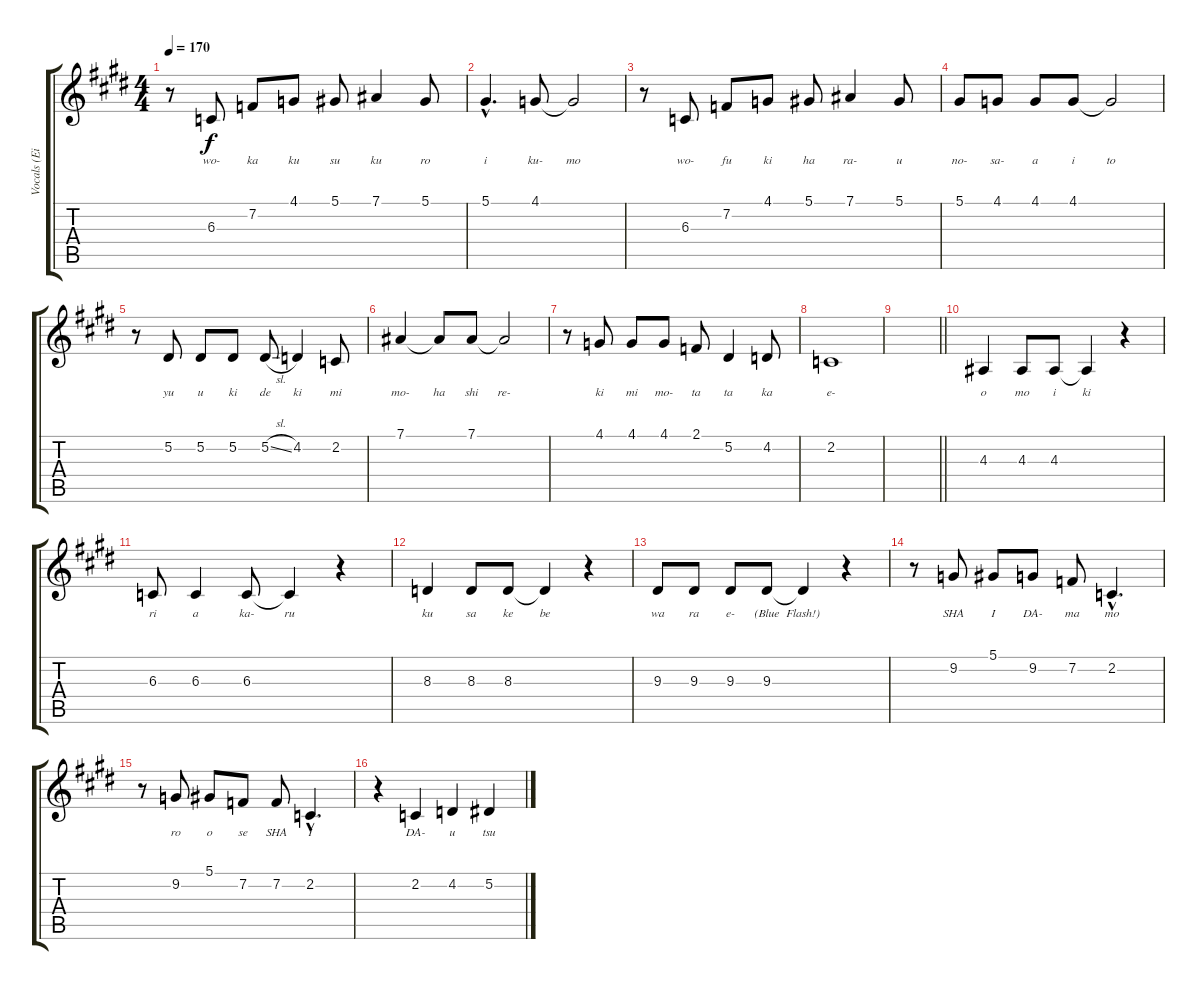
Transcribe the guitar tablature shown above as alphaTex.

\track ("Vocals (Eizo)" "Vocals (Ei") {instrument flute}
\staff {score tabs}
\tuning (Eb4 Bb3 Gb3 Db3 Ab2 Eb2) {hide}
\ts (4 4)
\tempo 170
\clef g2
\ks e
r.8{dy f} 6.3.8{lyrics (0 "wo-") lyrics (1 "") lyrics (2 "") lyrics (3 "") lyrics (4 "")} 7.2.8{lyrics (0 "ka") lyrics (1 "") lyrics (2 "") lyrics (3 "") lyrics (4 "")} 4.1.8{lyrics (0 "ku") lyrics (1 "") lyrics (2 "") lyrics (3 "") lyrics (4 "")} 5.1.8{lyrics (0 "su") lyrics (1 "") lyrics (2 "") lyrics (3 "") lyrics (4 "")} 7.1.4{lyrics (0 "ku") lyrics (1 "") lyrics (2 "") lyrics (3 "") lyrics (4 "")} 5.1.8{lyrics (0 "ro") lyrics (1 "") lyrics (2 "") lyrics (3 "") lyrics (4 "")} |
5.1{hac}.4{d lyrics (0 "i") lyrics (1 "") lyrics (2 "") lyrics (3 "") lyrics (4 "")} 4.1.8{lyrics (0 "ku-") lyrics (1 "") lyrics (2 "") lyrics (3 "") lyrics (4 "")} 4.1{t}.2{lyrics (0 "mo") lyrics (1 "") lyrics (2 "") lyrics (3 "") lyrics (4 "")} |
r.8 6.3.8{lyrics (0 "wo-") lyrics (1 "") lyrics (2 "") lyrics (3 "") lyrics (4 "")} 7.2.8{lyrics (0 "fu") lyrics (1 "") lyrics (2 "") lyrics (3 "") lyrics (4 "")} 4.1.8{lyrics (0 "ki") lyrics (1 "") lyrics (2 "") lyrics (3 "") lyrics (4 "")} 5.1.8{lyrics (0 "ha") lyrics (1 "") lyrics (2 "") lyrics (3 "") lyrics (4 "")} 7.1.4{lyrics (0 "ra-") lyrics (1 "") lyrics (2 "") lyrics (3 "") lyrics (4 "")} 5.1.8{lyrics (0 "u") lyrics (1 "") lyrics (2 "") lyrics (3 "") lyrics (4 "")} |
5.1.8{lyrics (0 "no-") lyrics (1 "") lyrics (2 "") lyrics (3 "") lyrics (4 "")} 4.1.8{lyrics (0 "sa-") lyrics (1 "") lyrics (2 "") lyrics (3 "") lyrics (4 "")} 4.1.8{lyrics (0 "a") lyrics (1 "") lyrics (2 "") lyrics (3 "") lyrics (4 "")} 4.1.8{lyrics (0 "i") lyrics (1 "") lyrics (2 "") lyrics (3 "") lyrics (4 "")} 4.1{t}.2{lyrics (0 "to") lyrics (1 "") lyrics (2 "") lyrics (3 "") lyrics (4 "")} |
r.8 5.2.8{lyrics (0 "yu") lyrics (1 "") lyrics (2 "") lyrics (3 "") lyrics (4 "")} 5.2.8{lyrics (0 "u") lyrics (1 "") lyrics (2 "") lyrics (3 "") lyrics (4 "")} 5.2.8{lyrics (0 "ki") lyrics (1 "") lyrics (2 "") lyrics (3 "") lyrics (4 "")} 5.2{sl}.8{lyrics (0 "de") lyrics (1 "") lyrics (2 "") lyrics (3 "") lyrics (4 "")} 4.2.4{lyrics (0 "ki") lyrics (1 "") lyrics (2 "") lyrics (3 "") lyrics (4 "")} 2.2.8{lyrics (0 "mi") lyrics (1 "") lyrics (2 "") lyrics (3 "") lyrics (4 "")} |
7.1.4{lyrics (0 "mo-") lyrics (1 "") lyrics (2 "") lyrics (3 "") lyrics (4 "")} 7.1{t}.8{lyrics (0 "ha") lyrics (1 "") lyrics (2 "") lyrics (3 "") lyrics (4 "")} 7.1.8{lyrics (0 "shi") lyrics (1 "") lyrics (2 "") lyrics (3 "") lyrics (4 "")} 7.1{t}.2{lyrics (0 "re-") lyrics (1 "") lyrics (2 "") lyrics (3 "") lyrics (4 "")} |
r.8 4.1.8{lyrics (0 "ki") lyrics (1 "") lyrics (2 "") lyrics (3 "") lyrics (4 "")} 4.1.8{lyrics (0 "mi") lyrics (1 "") lyrics (2 "") lyrics (3 "") lyrics (4 "")} 4.1.8{lyrics (0 "mo-") lyrics (1 "") lyrics (2 "") lyrics (3 "") lyrics (4 "")} 2.1.8{lyrics (0 "ta") lyrics (1 "") lyrics (2 "") lyrics (3 "") lyrics (4 "")} 5.2.4{lyrics (0 "ta") lyrics (1 "") lyrics (2 "") lyrics (3 "") lyrics (4 "")} 4.2.8{lyrics (0 "ka") lyrics (1 "") lyrics (2 "") lyrics (3 "") lyrics (4 "")} |
2.2.1{lyrics (0 "e-") lyrics (1 "") lyrics (2 "") lyrics (3 "") lyrics (4 "")} |
\barLineRight lightlight
|
4.3.4{lyrics (0 "o") lyrics (1 "") lyrics (2 "") lyrics (3 "") lyrics (4 "")} 4.3.8{lyrics (0 "mo") lyrics (1 "") lyrics (2 "") lyrics (3 "") lyrics (4 "")} 4.3.8{lyrics (0 "i") lyrics (1 "") lyrics (2 "") lyrics (3 "") lyrics (4 "")} 4.3{t}.4{lyrics (0 "ki") lyrics (1 "") lyrics (2 "") lyrics (3 "") lyrics (4 "")} r.4 |
6.3.8{lyrics (0 "ri") lyrics (1 "") lyrics (2 "") lyrics (3 "") lyrics (4 "")} 6.3.4{lyrics (0 "a") lyrics (1 "") lyrics (2 "") lyrics (3 "") lyrics (4 "")} 6.3.8{lyrics (0 "ka-") lyrics (1 "") lyrics (2 "") lyrics (3 "") lyrics (4 "")} 6.3{t}.4{lyrics (0 "ru") lyrics (1 "") lyrics (2 "") lyrics (3 "") lyrics (4 "")} r.4 |
8.3.4{lyrics (0 "ku") lyrics (1 "") lyrics (2 "") lyrics (3 "") lyrics (4 "")} 8.3.8{lyrics (0 "sa") lyrics (1 "") lyrics (2 "") lyrics (3 "") lyrics (4 "")} 8.3.8{lyrics (0 "ke") lyrics (1 "") lyrics (2 "") lyrics (3 "") lyrics (4 "")} 8.3{t}.4{lyrics (0 "be") lyrics (1 "") lyrics (2 "") lyrics (3 "") lyrics (4 "")} r.4 |
9.3.8{lyrics (0 "wa") lyrics (1 "") lyrics (2 "") lyrics (3 "") lyrics (4 "")} 9.3.8{lyrics (0 "ra") lyrics (1 "") lyrics (2 "") lyrics (3 "") lyrics (4 "")} 9.3.8{lyrics (0 "e-") lyrics (1 "") lyrics (2 "") lyrics (3 "") lyrics (4 "")} 9.3.8{lyrics (0 "(Blue") lyrics (1 "") lyrics (2 "") lyrics (3 "") lyrics (4 "")} 9.3{t}.4{lyrics (0 "Flash!)") lyrics (1 "") lyrics (2 "") lyrics (3 "") lyrics (4 "")} r.4 |
r.8 9.2.8{lyrics (0 "SHA") lyrics (1 "") lyrics (2 "") lyrics (3 "") lyrics (4 "")} 5.1.8{lyrics (0 "I") lyrics (1 "") lyrics (2 "") lyrics (3 "") lyrics (4 "")} 9.2.8{lyrics (0 "DA-") lyrics (1 "") lyrics (2 "") lyrics (3 "") lyrics (4 "")} 7.2.8{lyrics (0 "ma") lyrics (1 "") lyrics (2 "") lyrics (3 "") lyrics (4 "")} 2.2{hac}.4{d lyrics (0 "mo") lyrics (1 "") lyrics (2 "") lyrics (3 "") lyrics (4 "")} |
r.8 9.2.8{lyrics (0 "ro") lyrics (1 "") lyrics (2 "") lyrics (3 "") lyrics (4 "")} 5.1.8{lyrics (0 "o") lyrics (1 "") lyrics (2 "") lyrics (3 "") lyrics (4 "")} 7.2.8{lyrics (0 "se") lyrics (1 "") lyrics (2 "") lyrics (3 "") lyrics (4 "")} 7.2.8{lyrics (0 "SHA") lyrics (1 "") lyrics (2 "") lyrics (3 "") lyrics (4 "")} 2.2{hac}.4{d lyrics (0 "I") lyrics (1 "") lyrics (2 "") lyrics (3 "") lyrics (4 "")} |
r.4 2.2.4{lyrics (0 "DA-") lyrics (1 "") lyrics (2 "") lyrics (3 "") lyrics (4 "")} 4.2.4{lyrics (0 "u") lyrics (1 "") lyrics (2 "") lyrics (3 "") lyrics (4 "")} 5.2.4{lyrics (0 "tsu") lyrics (1 "") lyrics (2 "") lyrics (3 "") lyrics (4 "")}
